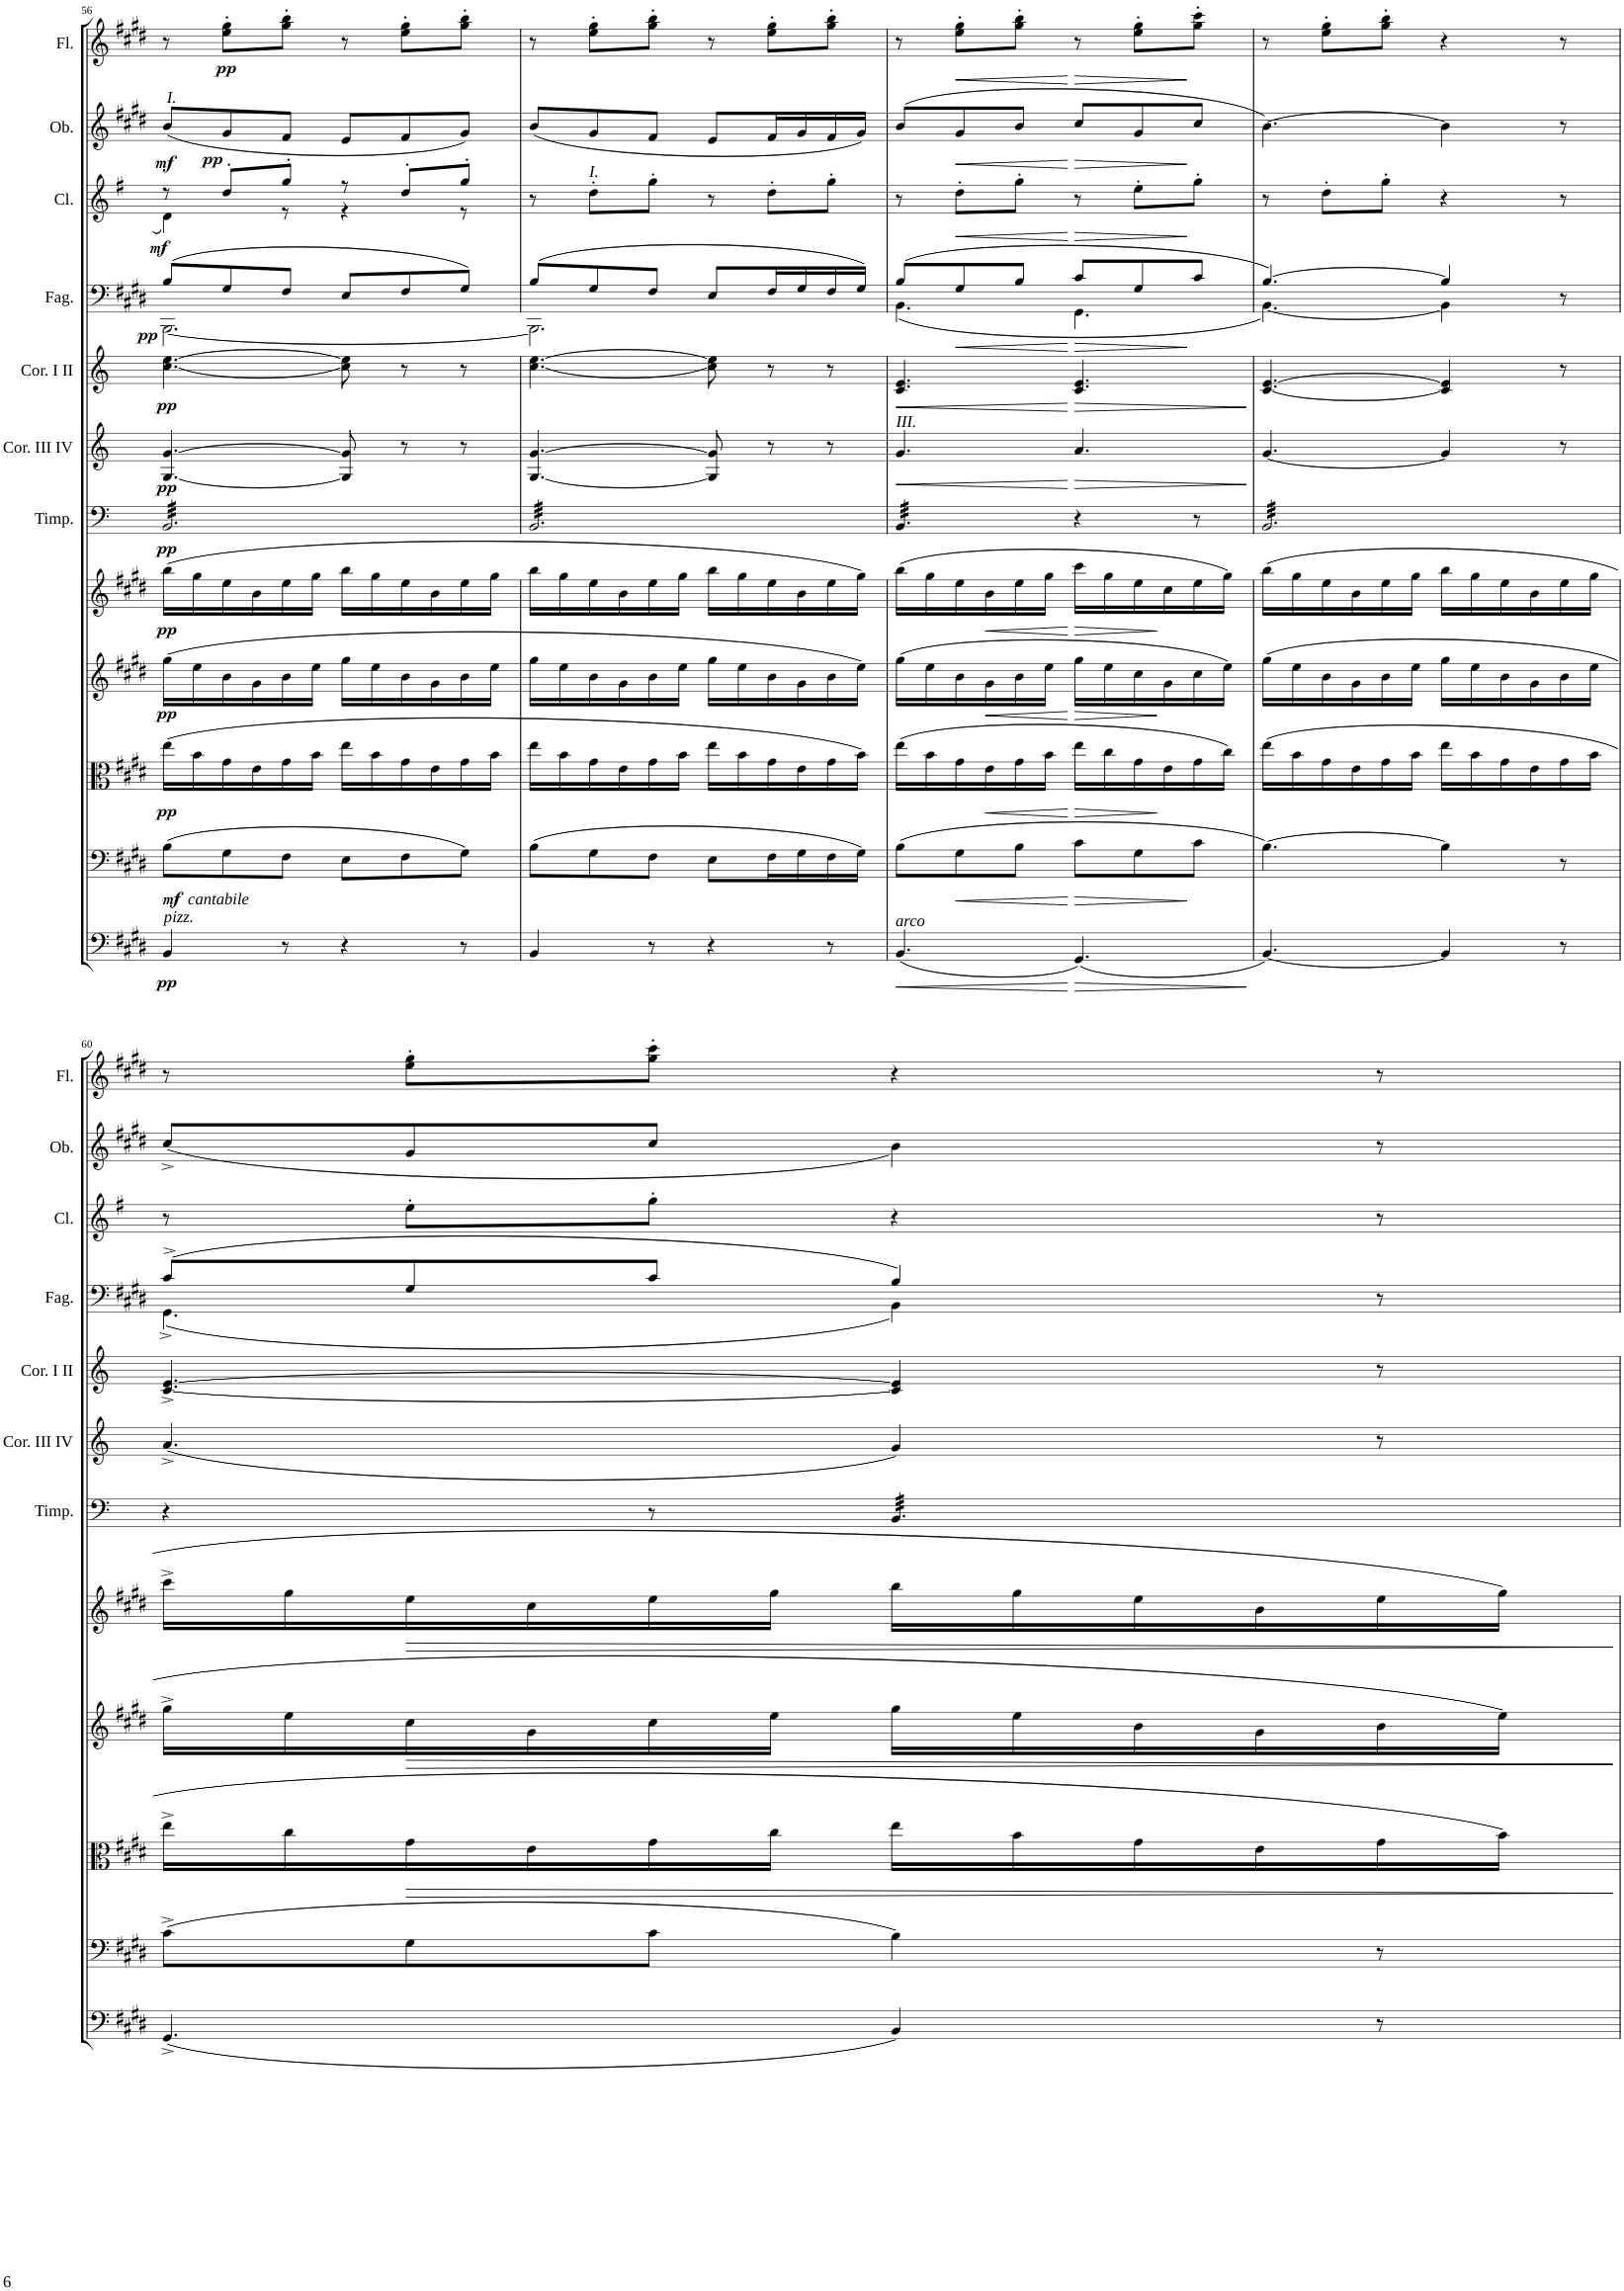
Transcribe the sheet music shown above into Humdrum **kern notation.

**kern	**dynam	**kern	**dynam	**kern	**dynam	**kern	**dynam	**kern	**dynam	**kern	**dynam	**kern	**dynam	**kern	**dynam	**kern	**dynam	**kern	**dynam	**kern	**dynam	**kern	**dynam
*part12	*part12	*part11	*part11	*part10	*part10	*part9	*part9	*part8	*part8	*part7	*part7	*part6	*part6	*part5	*part5	*part4	*part4	*part3	*part3	*part2	*part2	*part1	*part1
*staff12	*staff12	*staff11	*staff11	*staff10	*staff10	*staff9	*staff9	*staff8	*staff8	*staff7	*staff7	*staff6	*staff6	*staff5	*staff5	*staff4	*staff4	*staff3	*staff3	*staff2	*staff2	*staff1	*staff1
*I"Basso	*	*I"Violoncello	*	*I"Viola	*	*I"Violino II	*	*I"Violino I	*	*I"Timpani in E–H	*	*I"Corni in E III IV	*	*I"Corni in E I II	*	*I"Fagotti	*	*I"Clarinetti in A	*	*I"Oboi	*	*I"Flauti	*
*	*	*	*	*	*	*	*	*	*	*I'Timp.	*	*I'Cor. III IV	*	*I'Cor. I II	*	*I'Fag.	*	*I'Cl.	*	*I'Ob.	*	*I'Fl.	*
!!LO:PB:g=z
*clefF4	*	*clefF4	*	*clefC3	*	*clefG2	*	*clefG2	*	*clefF4	*	*clefG2	*	*clefG2	*	*clefF4	*	*clefG2	*	*clefG2	*	*clefG2	*
*Trd7c12	*	*	*	*	*	*	*	*	*	*	*	*Trd5c8	*	*Trd5c8	*	*	*	*Trd2c3	*	*	*	*	*
*k[f#c#g#d#]	*	*k[f#c#g#d#]	*	*k[f#c#g#d#]	*	*k[f#c#g#d#]	*	*k[f#c#g#d#]	*	*k[]	*	*k[]	*	*k[]	*	*k[f#c#g#d#]	*	*k[f#]	*	*k[f#c#g#d#]	*	*k[f#c#g#d#]	*
*M6/8	*	*M6/8	*	*M6/8	*	*M6/8	*	*M6/8	*	*M6/8	*	*M6/8	*	*M6/8	*	*M6/8	*	*M6/8	*	*M6/8	*	*M6/8	*
=56	=56	=56	=56	=56	=56	=56	=56	=56	=56	=56	=56	=56	=56	=56	=56	=56	=56	=56	=56	=56	=56	=56	=56
*	*	*	*	*	*	*	*	*	*	*	*	*	*	*	*	*^	*	*^	*	*	*	*	*
!	!	!	!	!	!	!	!	!	!	!	!	!	!	!	!	!	!	!	!	!	!	!LO:TX:a:i:t=I.	!	!	!
!	!	!LO:TX:b:t=cantabile	!	!	!	!	!	!	!	!	!	!	!	!	!	!	!	!	!	!	!	!	!	!	!
!LO:TX:a:i:t=pizz.	!	!	!	!	!	!	!	!	!	!	!	!	!	!	!	!	!	!	!	!	!	!	!	!	!
!	!LO:DY:b	!	!	!	!LO:DY:b	!	!LO:DY:b	!	!LO:DY:b	!	!LO:DY:b	!	!LO:DY:b	!	!LO:DY:b	!	!	!LO:DY:b	!	!	!	!	!LO:DY:b	!	!
*	*	*	*	*	*	*	*	*	*	*tremolo	*	*	*	*	*	*	*	*	*	*	*	*	*	*	*
4BB/	pp	(8B\L	.	(16ee\LL	pp	(16gg#\LL	pp	(16bb\LL	pp	32BB/LLL	pp	[4.G/ [4.g/	pp	[4.cc\ [4.ee\	pp	(8B^/L	[2.BBB\	pp	8r	4d\	.	(8b/L	mf	8r	.
.	.	.	.	.	.	.	.	.	.	32BB/	.	.	.	.	.	.	.	.	.	.	.	.	.	.	.
.	.	.	.	16b\	.	16ee\	.	16gg#\	.	32BB/	.	.	.	.	.	.	.	.	.	.	.	.	.	.	.
.	.	.	.	.	.	.	.	.	.	32BB/	.	.	.	.	.	.	.	.	.	.	.	.	.	.	.
!	!	!	!	!	!	!	!	!	!	!	!	!	!	!	!	!	!	!	!	!	!LO:DY:a	!	!	!	!LO:DY:b
.	.	8G#\	.	16g#\	.	16b\	.	16ee\	.	32BB/	.	.	.	.	.	8G#^/	.	.	8dd'/L	.	pp	8g#/	.	8ee\' 8gg#\'L	pp
.	.	.	.	.	.	.	.	.	.	32BB/	.	.	.	.	.	.	.	.	.	.	.	.	.	.	.
.	.	.	.	16e\	.	16g#\	.	16b\	.	32BB/	.	.	.	.	.	.	.	.	.	.	.	.	.	.	.
.	.	.	.	.	.	.	.	.	.	32BB/	.	.	.	.	.	.	.	.	.	.	.	.	.	.	.
8r	.	8F#\J	.	16g#\	.	16b\	.	16ee\	.	32BB/	.	.	.	.	.	8F#^/J	.	.	8gg'/J	8r	.	8f#/J	.	8gg#\' 8bb\'J	.
.	.	.	.	.	.	.	.	.	.	32BB/	.	.	.	.	.	.	.	.	.	.	.	.	.	.	.
.	.	.	.	16b\JJ	.	16ee\JJ	.	16gg#\JJ	.	32BB/	.	.	.	.	.	.	.	.	.	.	.	.	.	.	.
.	.	.	.	.	.	.	.	.	.	32BB/	.	.	.	.	.	.	.	.	.	.	.	.	.	.	.
4r	.	8E\L	.	16ee\LL	.	16gg#\LL	.	16bb\LL	.	32BB/	.	8G/] 8g/]	.	8cc\] 8ee\]	.	8E^/L	.	.	8r	4r	.	8e/L	.	8r	.
.	.	.	.	.	.	.	.	.	.	32BB/	.	.	.	.	.	.	.	.	.	.	.	.	.	.	.
.	.	.	.	16b\	.	16ee\	.	16gg#\	.	32BB/	.	.	.	.	.	.	.	.	.	.	.	.	.	.	.
.	.	.	.	.	.	.	.	.	.	32BB/	.	.	.	.	.	.	.	.	.	.	.	.	.	.	.
.	.	8F#\	.	16g#\	.	16b\	.	16ee\	.	32BB/	.	8r	.	8r	.	8F#^/	.	.	8dd'/L	.	.	8f#/	.	8ee\' 8gg#\'L	.
.	.	.	.	.	.	.	.	.	.	32BB/	.	.	.	.	.	.	.	.	.	.	.	.	.	.	.
.	.	.	.	16e\	.	16g#\	.	16b\	.	32BB/	.	.	.	.	.	.	.	.	.	.	.	.	.	.	.
.	.	.	.	.	.	.	.	.	.	32BB/	.	.	.	.	.	.	.	.	.	.	.	.	.	.	.
8r	.	8G#\J)	.	16g#\	.	16b\	.	16ee\	.	32BB/	.	8r	.	8r	.	8G#^/J)	.	.	8gg'/J	8r	.	8g#/J)	.	8gg#\' 8bb\'J	.
.	.	.	.	.	.	.	.	.	.	32BB/	.	.	.	.	.	.	.	.	.	.	.	.	.	.	.
.	.	.	.	16b\JJ	.	16ee\JJ	.	16gg#\JJ	.	32BB/	.	.	.	.	.	.	.	.	.	.	.	.	.	.	.
.	.	.	.	.	.	.	.	.	.	32BB/JJJ	.	.	.	.	.	.	.	.	.	.	.	.	.	.	.
*	*	*	*	*	*	*	*	*	*	*	*	*	*	*	*	*	*	*	*v	*v	*	*	*	*	*
=57	=57	=57	=57	=57	=57	=57	=57	=57	=57	=57	=57	=57	=57	=57	=57	=57	=57	=57	=57	=57	=57	=57	=57	=57
4BB/	.	(8B\L	.	16ee\LL	.	16gg#\LL	.	16bb\LL	.	32BB/LLL	.	[4.G/ [4.g/	.	[4.cc\ [4.ee\	.	(8B^/L	2.BBB\]	.	8r	.	(8b/L	.	8r	.
.	.	.	.	.	.	.	.	.	.	32BB/	.	.	.	.	.	.	.	.	.	.	.	.	.	.
.	.	.	.	16b\	.	16ee\	.	16gg#\	.	32BB/	.	.	.	.	.	.	.	.	.	.	.	.	.	.
.	.	.	.	.	.	.	.	.	.	32BB/	.	.	.	.	.	.	.	.	.	.	.	.	.	.
!	!	!	!	!	!	!	!	!	!	!	!	!	!	!	!	!	!	!	!LO:TX:a:i:t=I.	!	!	!	!	!
.	.	8G#\	.	16g#\	.	16b\	.	16ee\	.	32BB/	.	.	.	.	.	8G#^/	.	.	8dd'\L	.	8g#/	.	8ee\' 8gg#\'L	.
.	.	.	.	.	.	.	.	.	.	32BB/	.	.	.	.	.	.	.	.	.	.	.	.	.	.
.	.	.	.	16e\	.	16g#\	.	16b\	.	32BB/	.	.	.	.	.	.	.	.	.	.	.	.	.	.
.	.	.	.	.	.	.	.	.	.	32BB/	.	.	.	.	.	.	.	.	.	.	.	.	.	.
8r	.	8F#\J	.	16g#\	.	16b\	.	16ee\	.	32BB/	.	.	.	.	.	8F#^/J	.	.	8gg'\J	.	8f#/J	.	8gg#\' 8bb\'J	.
.	.	.	.	.	.	.	.	.	.	32BB/	.	.	.	.	.	.	.	.	.	.	.	.	.	.
.	.	.	.	16b\JJ	.	16ee\JJ	.	16gg#\JJ	.	32BB/	.	.	.	.	.	.	.	.	.	.	.	.	.	.
.	.	.	.	.	.	.	.	.	.	32BB/	.	.	.	.	.	.	.	.	.	.	.	.	.	.
4r	.	8E\L	.	16ee\LL	.	16gg#\LL	.	16bb\LL	.	32BB/	.	8G/] 8g/]	.	8cc\] 8ee\]	.	8E^/L	.	.	8r	.	8e/L	.	8r	.
.	.	.	.	.	.	.	.	.	.	32BB/	.	.	.	.	.	.	.	.	.	.	.	.	.	.
.	.	.	.	16b\	.	16ee\	.	16gg#\	.	32BB/	.	.	.	.	.	.	.	.	.	.	.	.	.	.
.	.	.	.	.	.	.	.	.	.	32BB/	.	.	.	.	.	.	.	.	.	.	.	.	.	.
.	.	16F#\L	.	16g#\	.	16b\	.	16ee\	.	32BB/	.	8r	.	8r	.	16F#^/L	.	.	8dd'\L	.	16f#/L	.	8ee\' 8gg#\'L	.
.	.	.	.	.	.	.	.	.	.	32BB/	.	.	.	.	.	.	.	.	.	.	.	.	.	.
.	.	16G#\	.	16e\	.	16g#\	.	16b\	.	32BB/	.	.	.	.	.	16G#^/	.	.	.	.	16g#/	.	.	.
.	.	.	.	.	.	.	.	.	.	32BB/	.	.	.	.	.	.	.	.	.	.	.	.	.	.
8r	.	16F#\	.	16g#\	.	16b\	.	16ee\	.	32BB/	.	8r	.	8r	.	16F#^/	.	.	8gg'\J	.	16f#/	.	8gg#\' 8bb\'J	.
.	.	.	.	.	.	.	.	.	.	32BB/	.	.	.	.	.	.	.	.	.	.	.	.	.	.
.	.	16G#\JJ)	.	16b\JJ)	.	16ee\JJ)	.	16gg#\JJ)	.	32BB/	.	.	.	.	.	16G#^/JJ)	.	.	.	.	16g#/JJ)	.	.	.
.	.	.	.	.	.	.	.	.	.	32BB/JJJ	.	.	.	.	.	.	.	.	.	.	.	.	.	.
=58	=58	=58	=58	=58	=58	=58	=58	=58	=58	=58	=58	=58	=58	=58	=58	=58	=58	=58	=58	=58	=58	=58	=58	=58
!	!	!	!	!	!	!	!	!	!	!	!	!LO:TX:a:i:t=III.	!	!	!	!	!	!	!	!	!	!	!	!
!LO:TX:a:i:t=arco	!	!	!	!	!	!	!	!	!	!	!	!	!	!	!	!	!	!	!	!	!	!	!	!
!	!LO:HP:b	!	!	!	!	!	!	!	!	!	!	!	!LO:HP:b	!	!LO:HP:b	!	!	!	!	!	!	!	!	!
(4.BB/	<	(8B\L	.	(16ee\LL	.	(16gg#\LL	.	(16bb\LL	.	32BB/LLL	.	4.g/	<	4.c/ 4.e/	<	(8B^/L	(4.BB\	.	8r	.	(8b/L	.	8r	.
.	.	.	.	.	.	.	.	.	.	32BB/	.	.	.	.	.	.	.	.	.	.	.	.	.	.
.	.	.	.	16b\	.	16ee\	.	16gg#\	.	32BB/	.	.	.	.	.	.	.	.	.	.	.	.	.	.
.	.	.	.	.	.	.	.	.	.	32BB/	.	.	.	.	.	.	.	.	.	.	.	.	.	.
!	!	!	!LO:HP:b	!	!	!	!	!	!	!	!	!	!	!	!	!	!	!LO:HP:b	!	!LO:HP:b	!	!LO:HP:b	!	!LO:HP:b
.	.	8G#\	<	16g#\	.	16b\	.	16ee\	.	32BB/	.	.	.	.	.	8G#^/	.	<	8dd'\L	<	8g#/	<	8ee\' 8gg#\'L	<
.	.	.	.	.	.	.	.	.	.	32BB/	.	.	.	.	.	.	.	.	.	.	.	.	.	.
!	!	!	!	!	!LO:HP:b	!	!LO:HP:b	!	!LO:HP:b	!	!	!	!	!	!	!	!	!	!	!	!	!	!	!
.	.	.	.	16e\	<	16g#\	<	16b\	<	32BB/	.	.	.	.	.	.	.	.	.	.	.	.	.	.
.	.	.	.	.	.	.	.	.	.	32BB/	.	.	.	.	.	.	.	.	.	.	.	.	.	.
.	.	8B\J	.	16g#\	.	16b\	.	16ee\	.	32BB/	.	.	.	.	.	8B^/J	.	.	8gg'\J	.	8b/J	.	8gg#\' 8bb\'J	.
.	.	.	.	.	.	.	.	.	.	32BB/	.	.	.	.	.	.	.	.	.	.	.	.	.	.
.	.	.	.	16b\JJ	.	16ee\JJ	.	16gg#\JJ	.	32BB/	.	.	.	.	.	.	.	.	.	.	.	.	.	.
.	.	.	.	.	.	.	.	.	.	32BB/JJJ	.	.	.	.	.	.	.	.	.	.	.	.	.	.
!	!	!	!	!	!LO:HP:b	!	!LO:HP:b	!	!LO:HP:b	!	!	!	!	!	!	!	!	!	!	!LO:HP:n=1:b	!	!LO:HP:n=1:b	!	!LO:HP:n=1:b
(4.GG#/)	.	8c#\L	.	16ee\LL	>	16gg#\LL	>	16ccc#\LL	>	4r	.	4.a/	.	4.c/ 4.e/	.	8c#^/L	4.GG#\	.	8r	[ >	8cc#/L	[ >	8r	[ >
.	.	.	.	16cc#\	.	16ee\	.	16gg#\	.	.	.	.	.	.	.	.	.	.	.	.	.	.	.	.
.	.	8G#\	.	16g#\	.	16cc#\	.	16ee\	.	.	.	.	.	.	.	8G#^/	.	.	8ee'\L	.	8g#/	.	8ee\' 8gg#\'L	.
.	.	.	.	16e\	[	16g#\	[	16cc#\	[	.	.	.	.	.	.	.	.	.	.	.	.	.	.	.
.	.	8c#\J	[	16g#\	.	16cc#\	.	16ee\	.	8r	.	.	.	.	.	8c#^/J	.	[	8gg'\J	]	8cc#/J	]	8gg#\' 8ccc#\'J	]
.	.	.	.	16cc#\JJ)	.	16ee\JJ)	.	16gg#\JJ)	.	.	.	.	.	.	.	.	.	.	.	.	.	.	.	.
*	*	*	*	*	*	*	*	*	*	*	*	*	*	*	*	*v	*v	*	*	*	*	*	*	*
.	[	.	.	.	.	.	.	.	.	.	.	.	[	.	[	.	.	.	.	.	.	.	.
=59	=59	=59	=59	=59	=59	=59	=59	=59	=59	=59	=59	=59	=59	=59	=59	=59	=59	=59	=59	=59	=59	=59	=59
*	*	*	*	*	*	*	*	*	*	*	*	*	*	*	*	*^	*	*	*	*	*	*	*
[4.BB/)	.	[4.B\)	.	(16ee\LL	.	(16gg#\LL	.	(16bb\LL	.	32BB/LLL	.	[4.g/	.	[4.c/ [4.e/	.	[4.B^/)	[4.BB\)	.	8r	.	[4.b\)	.	8r	.
.	.	.	.	.	.	.	.	.	.	32BB/	.	.	.	.	.	.	.	.	.	.	.	.	.	.
.	.	.	.	16b\	.	16ee\	.	16gg#\	.	32BB/	.	.	.	.	.	.	.	.	.	.	.	.	.	.
.	.	.	.	.	.	.	.	.	.	32BB/	.	.	.	.	.	.	.	.	.	.	.	.	.	.
.	.	.	.	16g#\	.	16b\	.	16ee\	.	32BB/	.	.	.	.	.	.	.	.	8dd'\L	.	.	.	8ee\' 8gg#\'L	.
.	.	.	.	.	.	.	.	.	.	32BB/	.	.	.	.	.	.	.	.	.	.	.	.	.	.
.	.	.	.	16e\	.	16g#\	.	16b\	.	32BB/	.	.	.	.	.	.	.	.	.	.	.	.	.	.
.	.	.	.	.	.	.	.	.	.	32BB/	.	.	.	.	.	.	.	.	.	.	.	.	.	.
.	.	.	.	16g#\	.	16b\	.	16ee\	.	32BB/	.	.	.	.	.	.	.	.	8gg'\J	.	.	.	8gg#\' 8bb\'J	.
.	.	.	.	.	.	.	.	.	.	32BB/	.	.	.	.	.	.	.	.	.	.	.	.	.	.
.	.	.	.	16b\JJ	.	16ee\JJ	.	16gg#\JJ	.	32BB/	.	.	.	.	.	.	.	.	.	.	.	.	.	.
.	.	.	.	.	.	.	.	.	.	32BB/	.	.	.	.	.	.	.	.	.	.	.	.	.	.
4BB/]	.	4B\]	.	16ee\LL	.	16gg#\LL	.	16bb\LL	.	32BB/	.	4g/]	.	4c/] 4e/]	.	4B^/]	4BB\]	.	4r	.	4b\]	.	4r	.
.	.	.	.	.	.	.	.	.	.	32BB/	.	.	.	.	.	.	.	.	.	.	.	.	.	.
.	.	.	.	16b\	.	16ee\	.	16gg#\	.	32BB/	.	.	.	.	.	.	.	.	.	.	.	.	.	.
.	.	.	.	.	.	.	.	.	.	32BB/	.	.	.	.	.	.	.	.	.	.	.	.	.	.
.	.	.	.	16g#\	.	16b\	.	16ee\	.	32BB/	.	.	.	.	.	.	.	.	.	.	.	.	.	.
.	.	.	.	.	.	.	.	.	.	32BB/	.	.	.	.	.	.	.	.	.	.	.	.	.	.
.	.	.	.	16e\	.	16g#\	.	16b\	.	32BB/	.	.	.	.	.	.	.	.	.	.	.	.	.	.
.	.	.	.	.	.	.	.	.	.	32BB/	.	.	.	.	.	.	.	.	.	.	.	.	.	.
8r	.	8r	.	16g#\	.	16b\	.	16ee\	.	32BB/	.	8r	.	8r	.	8r	8ryy	.	8r	.	8r	.	8r	.
.	.	.	.	.	.	.	.	.	.	32BB/	.	.	.	.	.	.	.	.	.	.	.	.	.	.
.	.	.	.	16b\JJ	.	16ee\JJ	.	16gg#\JJ	.	32BB/	.	.	.	.	.	.	.	.	.	.	.	.	.	.
.	.	.	.	.	.	.	.	.	.	32BB/JJJ	.	.	.	.	.	.	.	.	.	.	.	.	.	.
!!LO:LB:g=z
=60	=60	=60	=60	=60	=60	=60	=60	=60	=60	=60	=60	=60	=60	=60	=60	=60	=60	=60	=60	=60	=60	=60	=60	=60
(4.GG#^/	.	(>8c#^\L	.	16ee^\LL	.	16gg#^\LL	.	16ccc#^\LL	.	4r	.	(4.a^/	.	[4.c/^ [4.e/^	.	(8c#^/L	(4.GG#^\	.	8r	.	(<8cc#^/L	.	8r	.
.	.	.	.	16cc#\	.	16ee\	.	16gg#\	.	.	.	.	.	.	.	.	.	.	.	.	.	.	.	.
.	.	8G#\	.	16g#\	.	16cc#\	.	16ee\	.	.	.	.	.	.	.	8G#^/	.	.	8ee'\L	.	8g#/	.	8ee\' 8gg#\'L	.
.	.	.	.	16e\	.	16g#\	.	16cc#\	.	.	.	.	.	.	.	.	.	.	.	.	.	.	.	.
.	.	8c#\J	.	16g#\	.	16cc#\	.	16ee\	.	8r	.	.	.	.	.	8c#^/J	.	.	8gg'\J	.	8cc#/J	.	8gg#\' 8ccc#\'J	.
.	.	.	.	16cc#\JJ	.	16ee\JJ	.	16gg#\JJ	.	.	.	.	.	.	.	.	.	.	.	.	.	.	.	.
4BB/)	.	4B\)	.	16ee\LL	.	16gg#\LL	.	16bb\LL	.	32BB/LLL	.	4g/)	.	4c/] 4e/]	.	4B^/)	4BB\)	.	4r	.	4b\)	.	4r	.
.	.	.	.	.	.	.	.	.	.	32BB/	.	.	.	.	.	.	.	.	.	.	.	.	.	.
.	.	.	.	16b\	.	16ee\	.	16gg#\	.	32BB/	.	.	.	.	.	.	.	.	.	.	.	.	.	.
.	.	.	.	.	.	.	.	.	.	32BB/	.	.	.	.	.	.	.	.	.	.	.	.	.	.
.	.	.	.	16g#\	.	16b\	.	16ee\	.	32BB/	.	.	.	.	.	.	.	.	.	.	.	.	.	.
.	.	.	.	.	.	.	.	.	.	32BB/	.	.	.	.	.	.	.	.	.	.	.	.	.	.
.	.	.	.	16e\	.	16g#\	.	16b\	.	32BB/	.	.	.	.	.	.	.	.	.	.	.	.	.	.
.	.	.	.	.	.	.	.	.	.	32BB/	.	.	.	.	.	.	.	.	.	.	.	.	.	.
8r	.	8r	.	16g#\	.	16b\	.	16ee\	.	32BB/	.	8r	.	8r	.	8r	8ryy	.	8r	.	8r	.	8r	.
.	.	.	.	.	.	.	.	.	.	32BB/	.	.	.	.	.	.	.	.	.	.	.	.	.	.
.	.	.	.	16b\JJ)	.	16ee\JJ)	.	16gg#\JJ)	.	32BB/	.	.	.	.	.	.	.	.	.	.	.	.	.	.
.	.	.	.	.	.	.	.	.	.	32BB/JJJ	.	.	.	.	.	.	.	.	.	.	.	.	.	.
*	*	*	*	*	*	*	*	*	*	*Xtremolo	*	*	*	*	*	*	*	*	*	*	*	*	*	*
*	*	*	*	*	*	*	*	*	*	*	*	*	*	*	*	*v	*v	*	*	*	*	*	*	*
.	.	.	.	.	]	.	]	.	]	.	.	.	.	.	.	.	.	.	.	.	.	.	.
=	=	=	=	=	=	=	=	=	=	=	=	=	=	=	=	=	=	=	=	=	=	=	=
*-	*-	*-	*-	*-	*-	*-	*-	*-	*-	*-	*-	*-	*-	*-	*-	*-	*-	*-	*-	*-	*-	*-	*-
